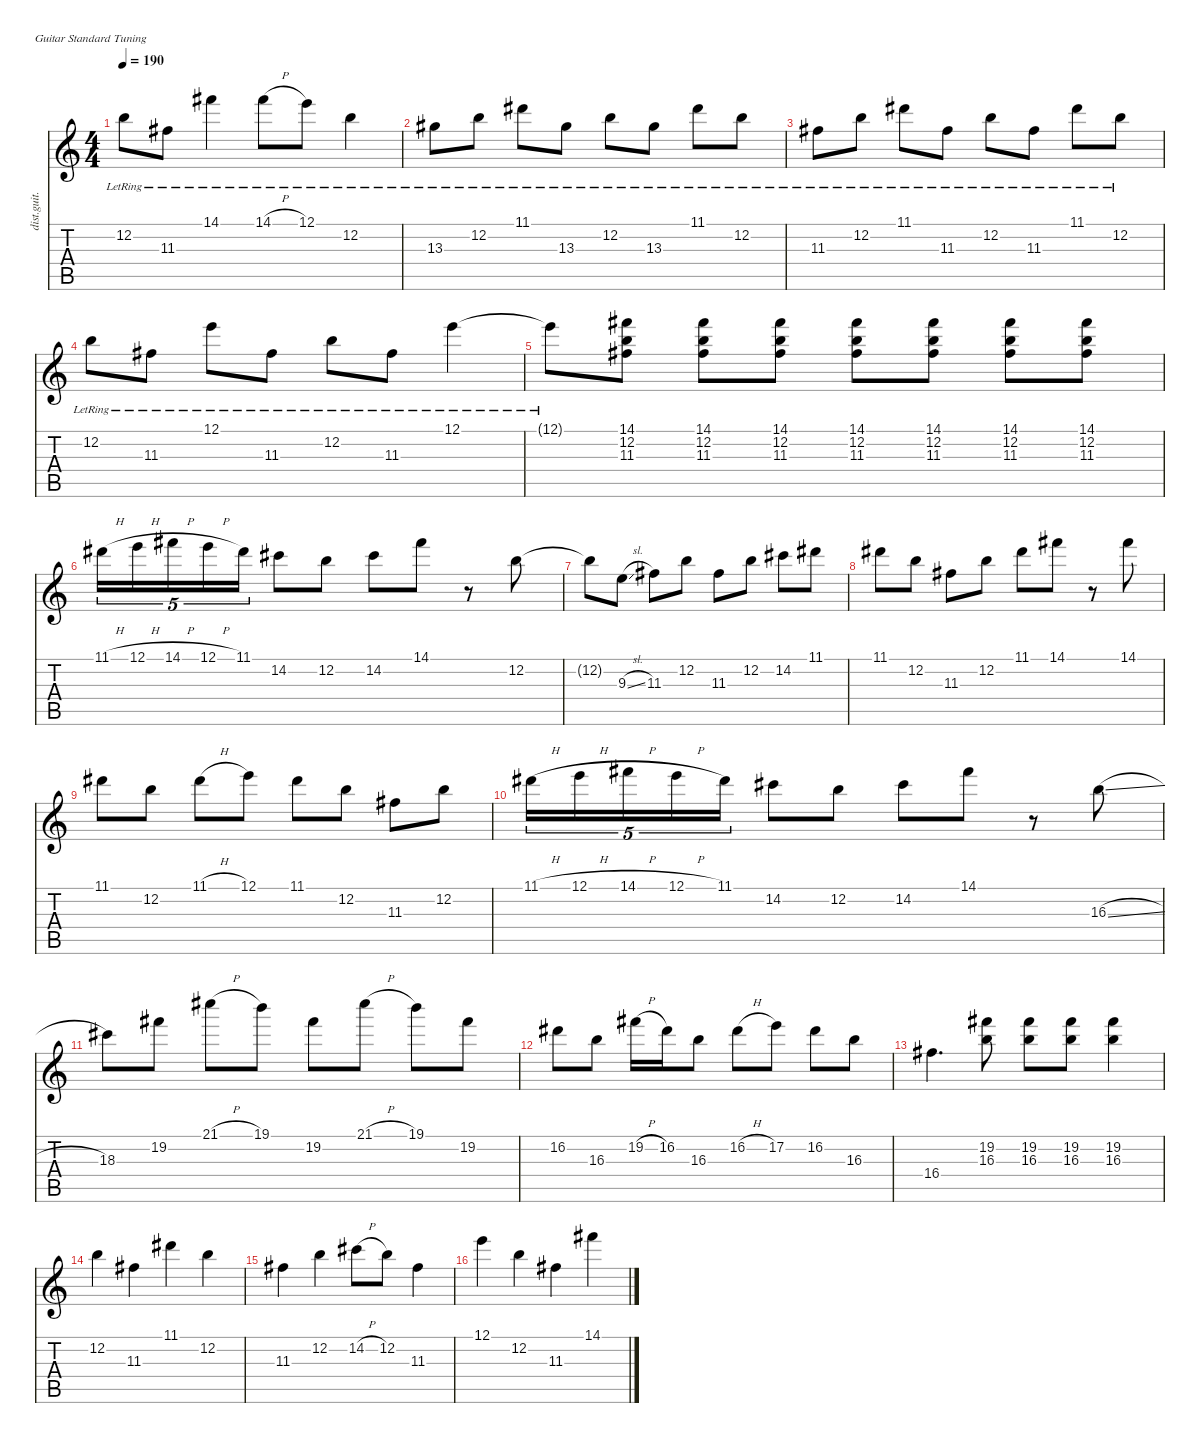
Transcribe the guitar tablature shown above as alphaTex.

\defaultSystemsLayout 4
\hideDynamics
\bracketExtendMode nobrackets
\track ("Bonus Guitar" "dist.guit.") {instrument distortionguitar}
\staff {score tabs}
\tuning (E4 B3 G3 D3 A2 E2)
\ts (4 4)
\tempo 190
\clef g2
\ks c
12.2{lr}.8{dy p beam Down} 11.3{lr acc #}.8{beam Down} 14.1{lr acc #}.4{beam Down} 14.1{h lr acc #}.8{beam Down} 12.1{lr}.8{beam Down} 12.2{lr}.4{beam Down} |
13.3{lr acc #}.8{beam Down} 12.2{lr}.8{beam Down} 11.1{lr acc #}.8{beam Down} 13.3{lr acc #}.8{beam Down} 12.2{lr}.8{beam Down} 13.3{lr acc #}.8{beam Down} 11.1{lr acc #}.8{beam Down} 12.2{lr}.8{beam Down} |
11.3{lr acc #}.8{beam Down} 12.2{lr}.8{beam Down} 11.1{lr acc #}.8{beam Down} 11.3{lr acc #}.8{beam Down} 12.2{lr}.8{beam Down} 11.3{lr acc #}.8{beam Down} 11.1{lr acc #}.8{beam Down} 12.2{lr}.8{beam Down} |
12.2{lr}.8{beam Down} 11.3{lr acc #}.8{beam Down} 12.1{lr}.8{beam Down} 11.3{lr acc #}.8{beam Down} 12.2{lr}.8{beam Down} 11.3{lr acc #}.8{beam Down} 12.1{lr}.4{beam Down} |
12.1{lr t}.8{beam Down} (14.1{acc #} 12.2 11.3{acc #}).8{beam Down} (14.1{acc #} 12.2 11.3{acc #}).8{beam Down} (14.1{acc #} 12.2 11.3{acc #}).8{beam Down} (14.1{acc #} 12.2 11.3{acc #}).8{beam Down} (14.1{acc #} 12.2 11.3{acc #}).8{beam Down} (14.1{acc #} 12.2 11.3{acc #}).8{beam Down} (14.1{acc #} 12.2 11.3{acc #}).8{beam Down} |
11.1{h acc #}.16{tu (5 4) dy mf beam Down} 12.1{h}.16{tu (5 4) beam Down} 14.1{h acc #}.16{tu (5 4) beam Down} 12.1{h}.16{tu (5 4) beam Down} 11.1{acc #}.16{tu (5 4) beam Down} 14.2{acc #}.8{beam Down} 12.2.8{beam Down} 14.2{acc #}.8{beam Down} 14.1{acc #}.8{beam Down} r.8{beam Down} 12.2.8{beam Down} |
12.2{t}.8{beam Down} 9.3{sl}.8{beam Down} 11.3{acc #}.8{beam Down} 12.2.8{beam Down} 11.3{acc #}.8{beam Down} 12.2.8{beam Down} 14.2{acc #}.8{beam Down} 11.1{acc #}.8{beam Down} |
11.1{acc #}.8{beam Down} 12.2.8{beam Down} 11.3{acc #}.8{beam Down} 12.2.8{beam Down} 11.1{acc #}.8{beam Down} 14.1{acc #}.8{beam Down} r.8{beam Down} 14.1{acc #}.8{beam Down} |
11.1{acc #}.8{beam Down} 12.2.8{beam Down} 11.1{h acc #}.8{beam Down} 12.1.8{beam Down} 11.1{acc #}.8{beam Down} 12.2.8{beam Down} 11.3{acc #}.8{beam Down} 12.2.8{beam Down} |
11.1{h acc #}.16{tu (5 4) beam Down} 12.1{h}.16{tu (5 4) beam Down} 14.1{h acc #}.16{tu (5 4) beam Down} 12.1{h}.16{tu (5 4) beam Down} 11.1{acc #}.16{tu (5 4) beam Down} 14.2{acc #}.8{beam Down} 12.2.8{beam Down} 14.2{acc #}.8{beam Down} 14.1{acc #}.8{beam Down} r.8{beam Down} 16.3{sl}.8{beam Down} |
18.3{acc #}.8{beam Down} 19.2{acc #}.8{beam Down} 21.1{h acc #}.8{beam Down} 19.1.8{beam Down} 19.2{acc #}.8{beam Down} 21.1{h acc #}.8{beam Down} 19.1.8{beam Down} 19.2{acc #}.8{beam Down} |
16.2{acc #}.8{beam Down} 16.3.8{beam Down} 19.2{h acc #}.16{beam Down} 16.2{acc #}.16{beam Down} 16.3.8{beam Down} 16.2{h acc #}.8{beam Down} 17.2.8{beam Down} 16.2{acc #}.8{beam Down} 16.3.8{beam Down} |
16.4{acc #}.4{d beam Down} (19.2{acc #} 16.3).8{beam Down} (19.2{acc #} 16.3).8{beam Down} (19.2{acc #} 16.3).8{beam Down} (19.2{acc #} 16.3).4{beam Down} |
12.2.4{beam Down} 11.3{acc #}.4{beam Down} 11.1{acc #}.4{beam Down} 12.2.4{beam Down} |
11.3{acc #}.4{beam Down} 12.2.4{beam Down} 14.2{h acc #}.8{beam Down} 12.2.8{beam Down} 11.3{acc #}.4{beam Down} |
12.1.4{beam Down} 12.2.4{beam Down} 11.3{acc #}.4{beam Down} 14.1{acc #}.4{beam Down}
